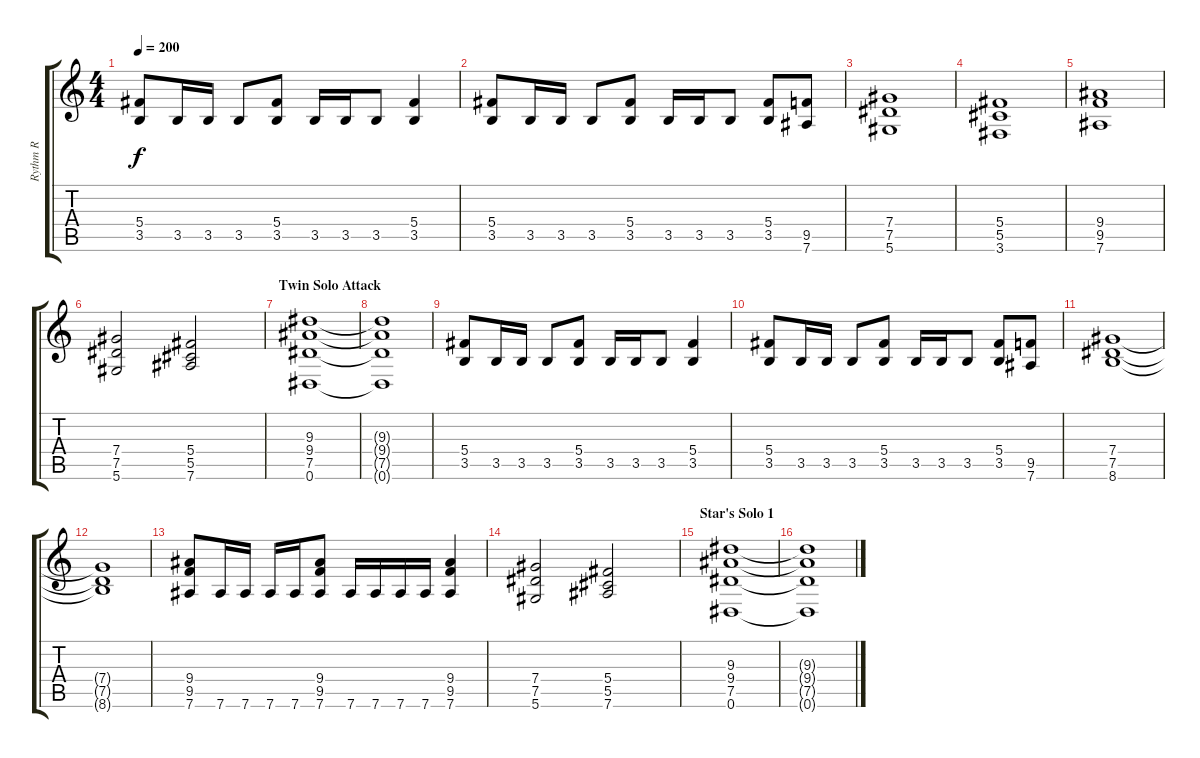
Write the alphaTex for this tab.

\track ("Rythm R" "Rythm R") {instrument distortionguitar}
\staff {score tabs}
\tuning (Eb4 Bb3 Gb3 Db3 Ab2 Eb2) {hide}
\ts (4 4)
\tempo 200
\clef g2
\ks c
(5.4 3.5).8{dy f} 3.5.16 3.5.16 3.5.8 (5.4 3.5).8 3.5.16 3.5.16 3.5.8 (5.4 3.5).4 |
(5.4 3.5).8 3.5.16 3.5.16 3.5.8 (5.4 3.5).8 3.5.16 3.5.16 3.5.8 (5.4 3.5).8 (9.5 7.6).8 |
(7.4 7.5 5.6).1 |
(5.4 5.5 3.6).1 |
(9.4 9.5 7.6).1 |
(7.4 7.5 5.6).2 (5.4 5.5 7.6).2 |
\section ("" "Twin Solo Attack")
(9.3 9.4 7.5 0.6).1 |
(9.3{t} 9.4{t} 7.5{t} 0.6{t}).1 |
(5.4 3.5).8 3.5.16 3.5.16 3.5.8 (5.4 3.5).8 3.5.16 3.5.16 3.5.8 (5.4 3.5).4 |
(5.4 3.5).8 3.5.16 3.5.16 3.5.8 (5.4 3.5).8 3.5.16 3.5.16 3.5.8 (5.4 3.5).8 (9.5 7.6).8 |
(7.4 7.5 8.6).1 |
(7.4{t} 7.5{t} 8.6{t}).1 |
(9.4 9.5 7.6).8 7.6.16 7.6.16 7.6.16 7.6.16 (9.4 9.5 7.6).8 7.6.16 7.6.16 7.6.16 7.6.16 (9.4 9.5 7.6).4 |
(7.4 7.5 5.6).2 (5.4 5.5 7.6).2 |
\section ("" "Star's Solo 1")
(9.3 9.4 7.5 0.6).1 |
(9.3{t} 9.4{t} 7.5{t} 0.6{t}).1
